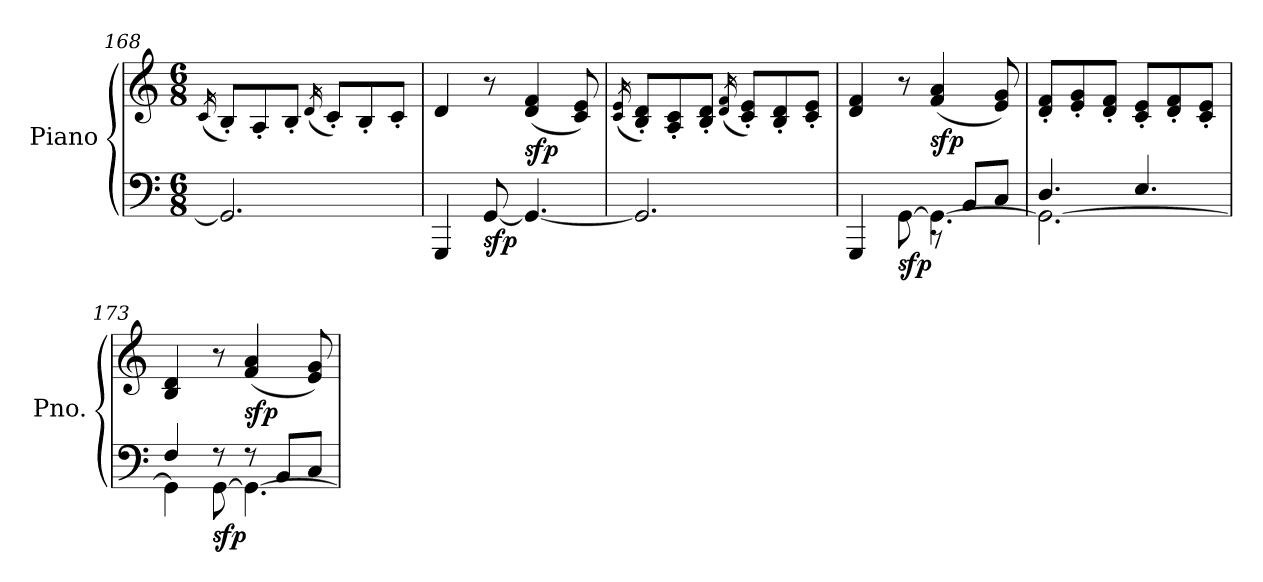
**kern	**kern	**dynam
*part1	*part1	*part1
*staff2	*staff1	*staff1/2
*I"Piano	*	*
*I'Pno.	*	*
!!LO:LB:g=z
*clefF4	*clefG2	*
*k[]	*k[]	*
*M6/8	*M6/8	*
=168	=168	=168
.	(<16qc/	.
2.GG/]	8B'/L)	.
.	8A'/	.
.	8B'/J	.
.	(<16qd/	.
.	8c'/L)	.
.	8B'/	.
.	8c'/J	.
=169	=169	=169
4GGG/	4d/	.
!	!	!LO:DY:b=2
[8GG/	8r	sfp
!	!	!LO:DY:b
4.GG/_	(<4d/ 4f/	sfp
.	8c/ 8e/)	.
=170	=170	=170
.	(<16qc/ 16qe/	.
2.GG/]	8B/' 8d/'L)	.
.	8A/' 8c/'	.
.	8B/' 8d/'J	.
.	(<16qd/ 16qf/	.
.	8c/' 8e/'L)	.
.	8B/' 8d/'	.
.	8c/' 8e/'J	.
=171	=171	=171
*^	*	*
4GGG/	4.ryy	4d/ 4f/	.
!	!	!	!LO:DY:b=2
[8GG\	.	8r	sfp
!	!	!	!LO:DY:b
4.GG\_	8r	(<4f/ 4a/	sfp
.	8BB/L	.	.
.	8C/J	8e/ 8g/)	.
=172	=172	=172	=172
2.GG\_	4.D/	8d/' 8f/'L	.
.	.	8e/' 8g/'	.
.	.	8d/' 8f/'J	.
.	4.E/	8c/' 8e/'L	.
.	.	8d/' 8f/'	.
.	.	8c/' 8e/'J	.
=173	=173	=173	=173
4GG\]	4F/	4B/ 4d/	.
!	!	!	!LO:DY:b=2
[8GG\	8rF	8r	sfp
!	!	!	!LO:DY:b
4.GG\_	8rF	(<4f/ 4a/	sfp
.	8BB/L	.	.
.	8C/J	8e/ 8g/)	.
*v	*v	*	*
=	=	=
*-	*-	*-
